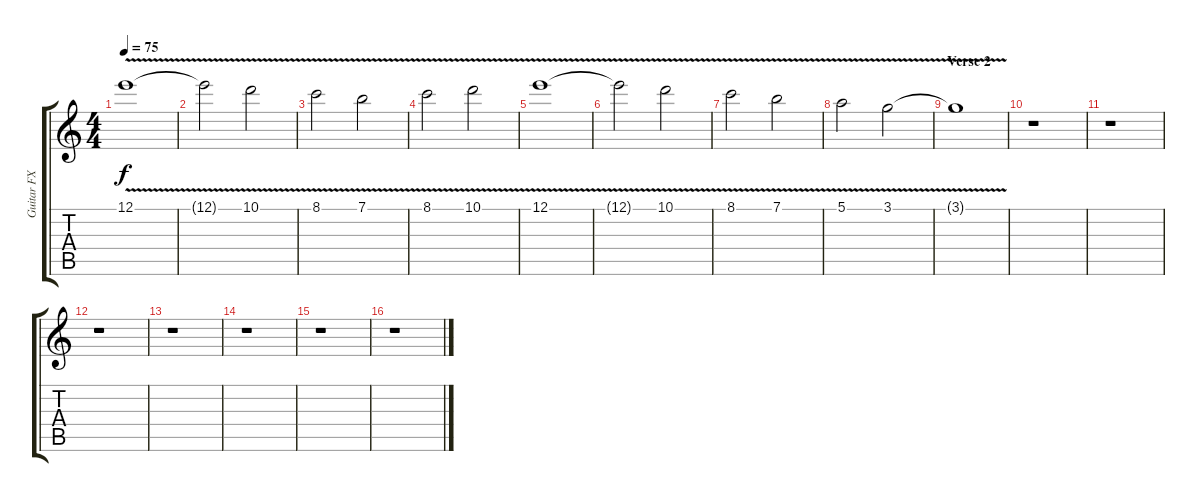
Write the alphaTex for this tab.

\track ("Guitar FX 2" "Guitar FX ") {instrument overdrivenguitar}
\staff {score tabs}
\tuning (E4 B3 G3 D3 A2 E2) {hide}
\ts (4 4)
\tempo 75
\clef g2
\ks c
12.1{v}.1{dy f} |
12.1{t}.2 10.1{v}.2 |
8.1{v}.2 7.1{v}.2 |
8.1{v}.2 10.1{v}.2 |
12.1{v}.1 |
12.1{t}.2 10.1{v}.2 |
8.1{v}.2 7.1{v}.2 |
5.1{v}.2 3.1{v}.2 |
\section ("" "Verse 2")
3.1{t}.1{volume 0} |
r.1 |
r.1 |
r.1 |
r.1 |
r.1 |
r.1 |
r.1
